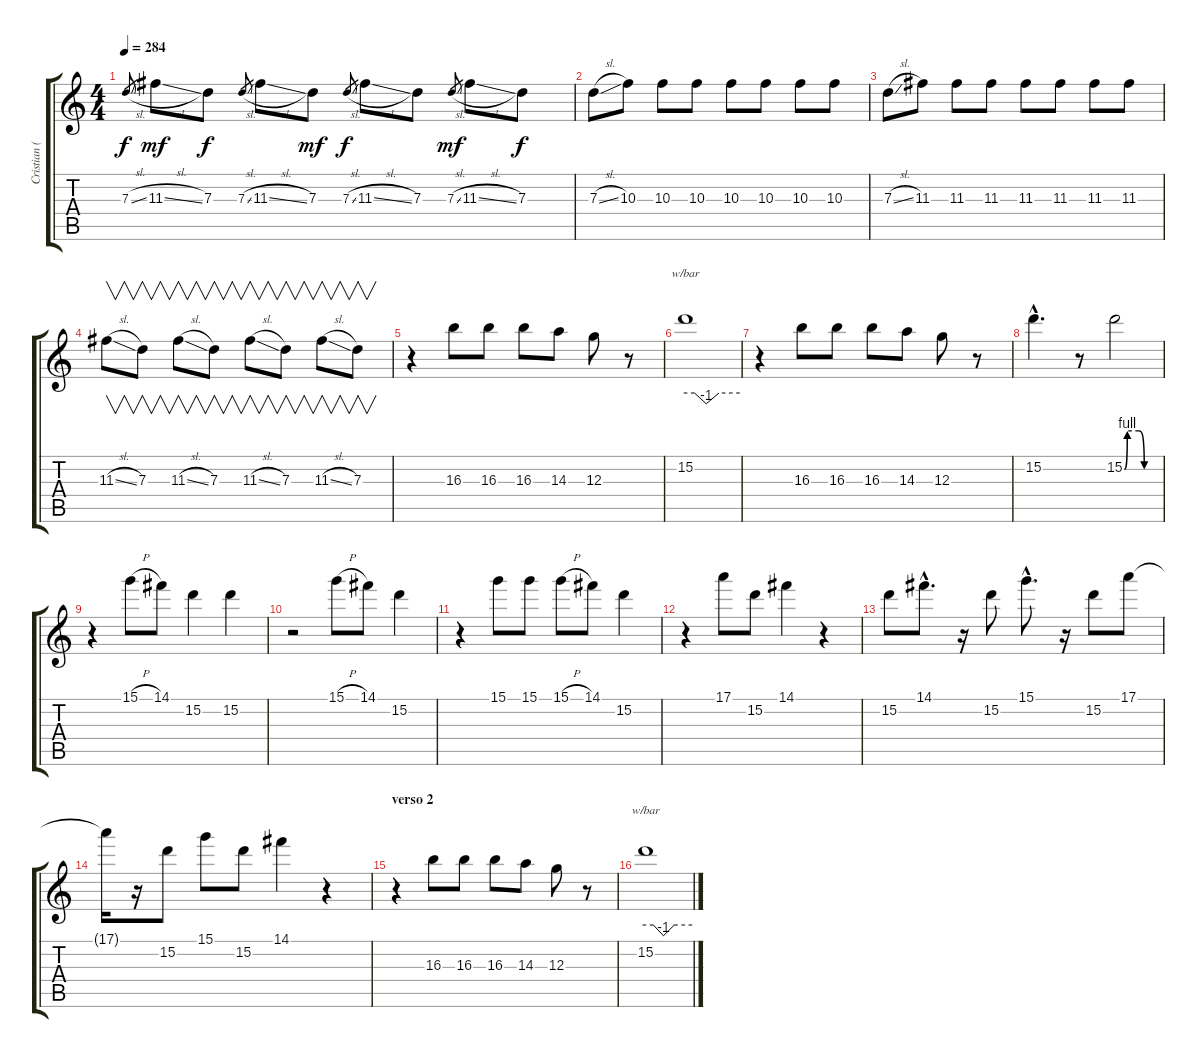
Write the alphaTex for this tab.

\track ("Cristian (guitarra)" "Cristian (") {instrument distortionguitar}
\staff {score tabs}
\tuning (E4 B3 G3 D3 A2 E2) {hide}
\ts (4 4)
\tempo 284
\clef g2
\ks c
7.3{sl}.8{gr dy f} 11.3{sl}.8{dy mf} 7.3.8{dy f} 7.3{sl}.8{gr} 11.3{sl}.8 7.3.8{dy mf} 7.3{sl}.8{gr dy f} 11.3{sl}.8 7.3.8 7.3{sl}.8{gr dy mf} 11.3{sl}.8 7.3.8{dy f} |
7.3{sl}.8 10.3.8 10.3.8 10.3.8 10.3.8 10.3.8 10.3.8 10.3.8 |
7.3{sl}.8 11.3.8 11.3.8 11.3.8 11.3.8 11.3.8 11.3.8 11.3.8 |
11.3{sl}.8{v} 7.3.8{v} 11.3{sl}.8{v} 7.3.8{v} 11.3{sl}.8{v} 7.3.8{v} 11.3{sl}.8{v} 7.3.8{v} |
r.4 16.3.8 16.3.8 16.3.8 14.3.8 12.3.8 r.8 |
15.2.1{tbe (custom default 0 0 10 0 23 -4 37 0 60 0)} |
r.4 16.3.8 16.3.8 16.3.8 14.3.8 12.3.8 r.8 |
15.2{hac}.4{d} r.8 15.2{be (custom 0 0 5 4 25 4 34 0 60 0)}.2 |
r.4 15.1{h}.8 14.1.8 15.2.4 15.2.4 |
r.2 15.1{h}.8 14.1.8 15.2.4 |
r.4 15.1.8 15.1.8 15.1{h}.8 14.1.8 15.2.4 |
r.4 17.1.8 15.2.8 14.1.4 r.4 |
15.2.8 14.1{hac}.8{d} r.16 15.2.8 15.1{hac}.8{d} r.16 15.2.8 17.1.8 |
17.1{t}.16 r.16 15.2.8 15.1.8 15.2.8 14.1.4 r.4 |
\section ("" "verso 2")
r.4 16.3.8 16.3.8 16.3.8 14.3.8 12.3.8 r.8 |
15.2.1{tbe (custom default 0 0 10 0 23 -4 37 0 60 0)}
